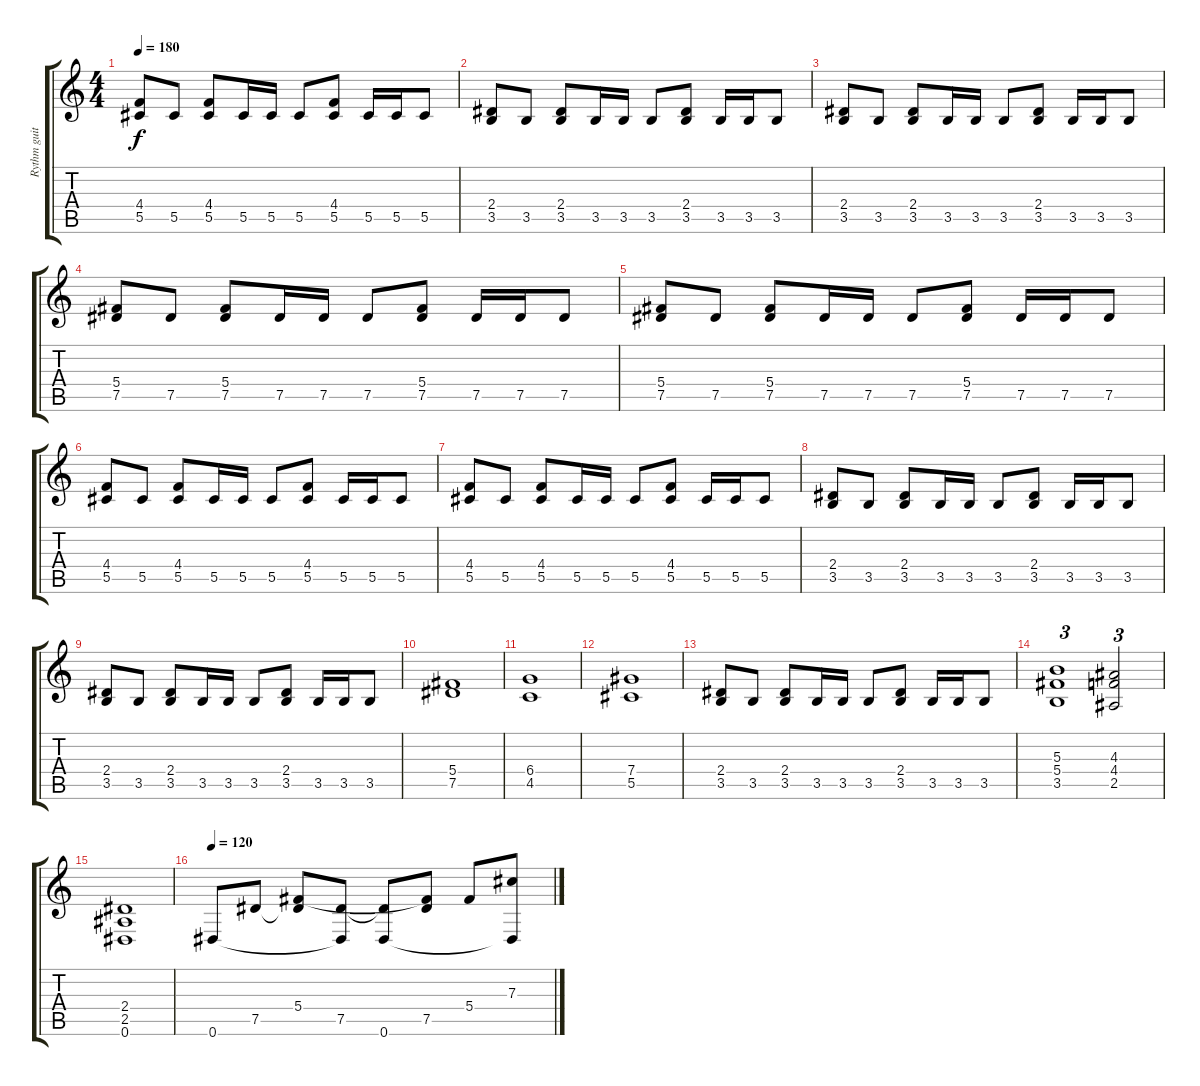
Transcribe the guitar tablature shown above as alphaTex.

\track ("Rythm guitar Eb" "Rythm guit") {instrument distortionguitar}
\staff {score tabs}
\tuning (Eb4 Bb3 Gb3 Db3 Ab2 Eb2) {hide}
\ts (4 4)
\tempo 180
\clef g2
\ks c
(4.4 5.5).8{dy f} 5.5.8 (4.4 5.5).8 5.5.16 5.5.16 5.5.8 (4.4 5.5).8 5.5.16 5.5.16 5.5.8 |
(2.4 3.5).8 3.5.8 (2.4 3.5).8 3.5.16 3.5.16 3.5.8 (2.4 3.5).8 3.5.16 3.5.16 3.5.8 |
(2.4 3.5).8 3.5.8 (2.4 3.5).8 3.5.16 3.5.16 3.5.8 (2.4 3.5).8 3.5.16 3.5.16 3.5.8 |
(5.4 7.5).8 7.5.8 (5.4 7.5).8 7.5.16 7.5.16 7.5.8 (5.4 7.5).8 7.5.16 7.5.16 7.5.8 |
(5.4 7.5).8 7.5.8 (5.4 7.5).8 7.5.16 7.5.16 7.5.8 (5.4 7.5).8 7.5.16 7.5.16 7.5.8 |
(4.4 5.5).8 5.5.8 (4.4 5.5).8 5.5.16 5.5.16 5.5.8 (4.4 5.5).8 5.5.16 5.5.16 5.5.8 |
(4.4 5.5).8 5.5.8 (4.4 5.5).8 5.5.16 5.5.16 5.5.8 (4.4 5.5).8 5.5.16 5.5.16 5.5.8 |
(2.4 3.5).8 3.5.8 (2.4 3.5).8 3.5.16 3.5.16 3.5.8 (2.4 3.5).8 3.5.16 3.5.16 3.5.8 |
(2.4 3.5).8 3.5.8 (2.4 3.5).8 3.5.16 3.5.16 3.5.8 (2.4 3.5).8 3.5.16 3.5.16 3.5.8 |
(5.4 7.5).1 |
(6.4 4.5).1 |
(7.4 5.5).1 |
(2.4 3.5).8 3.5.8 (2.4 3.5).8 3.5.16 3.5.16 3.5.8 (2.4 3.5).8 3.5.16 3.5.16 3.5.8 |
(5.3 5.4 3.5).1{tu (3 2)} (4.3 4.4 2.5).2{tu (3 2)} |
(2.4 2.5 0.6).1 |
\tempo 120
0.6.8{volume 13 instrument acousticguitarsteel} 7.5.8 (5.4 7.5{t}).8 (7.5 0.6{t}).8 (7.5{t} 0.6).8 (5.4{t} 7.5).8 5.4.8 (7.3 0.6{t}).8
